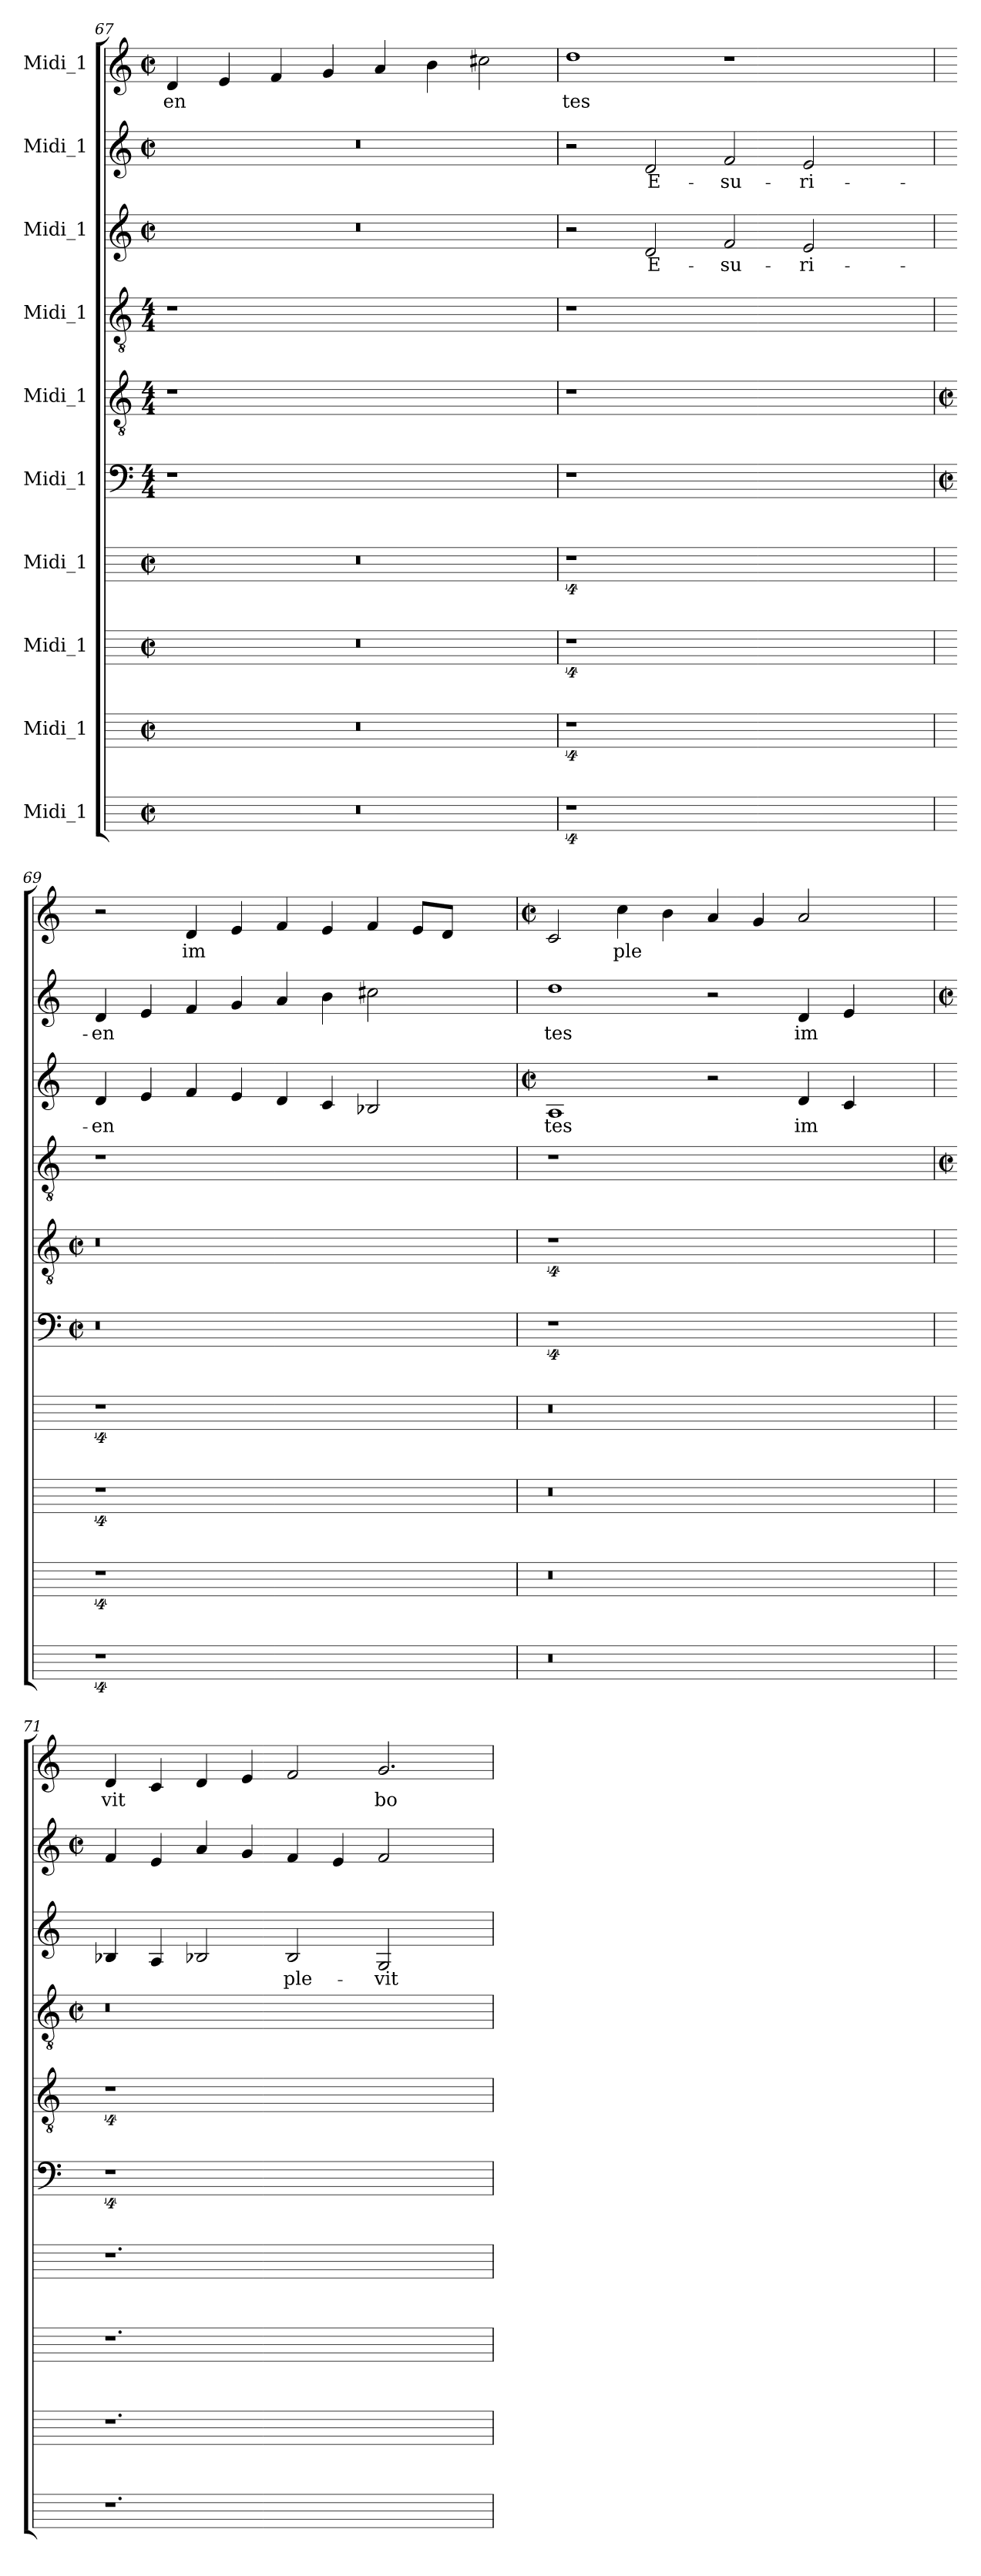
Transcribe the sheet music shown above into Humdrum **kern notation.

**kern	**kern	**kern	**kern	**kern	**kern	**kern	**kern	**text	**kern	**text	**kern	**text
*part10	*part9	*part8	*part7	*part6	*part5	*part4	*part3	*part3	*part2	*part2	*part1	*part1
*staff10	*staff9	*staff8	*staff7	*staff6	*staff5	*staff4	*staff3	*staff3	*staff2	*staff2	*staff1	*staff1
*I"Midi_1	*I"Midi_1	*I"Midi_1	*I"Midi_1	*I"Midi_1	*I"Midi_1	*I"Midi_1	*I"Midi_1	*	*I"Midi_1	*	*I"Midi_1	*
!!LO:LB:g=z
*	*	*	*	*clefF4	*clefGv2	*clefGv2	*clefG2	*	*clefG2	*	*clefG2	*
*	*	*	*	*k[]	*k[]	*k[]	*k[]	*	*k[]	*	*k[]	*
*	*	*	*	*C:	*C:	*C:	*C:	*	*C:	*	*C:	*
*M4/2	*M4/2	*M4/2	*M4/2	*M4/4	*M4/4	*M4/4	*M4/2	*	*M4/2	*	*M4/2	*
*met(c|)	*met(c|)	*met(c|)	*met(c|)	*	*	*	*met(c|)	*	*met(c|)	*	*met(c|)	*
=67	=67	=67	=67	=67	=67	=67	=67	=67	=67	=67	=67	=67
!	!	!	!	!	!	!	!	!	!	!	!	!LO:LY:b
0r	0r	0r	0r	1r	1r	1r	0r	.	0r	.	4d	-en
.	.	.	.	.	.	.	.	.	.	.	4e	.
.	.	.	.	.	.	.	.	.	.	.	4f	.
.	.	.	.	.	.	.	.	.	.	.	4g	.
.	.	.	.	1ryy	1ryy	1ryy	.	.	.	.	4a	.
.	.	.	.	.	.	.	.	.	.	.	4b	.
.	.	.	.	.	.	.	.	.	.	.	2cc#X	.
=68	=68	=68	=68	=68	=68	=68	=68	=68	=68	=68	=68	=68
!	!	!	!	!	!	!	!	!	!	!	!	!LO:LY:b
4%9r	4%9r	4%9r	4%9r	1r	1r	1r	2r	.	2r	.	1dd	tes
!	!	!	!	!	!	!	!	!LO:LY:b	!	!LO:LY:b	!	!
.	.	.	.	.	.	.	2d	E-	2d	E-	.	.
!	!	!	!	!	!	!	!	!LO:LY:b	!	!LO:LY:b	!	!
.	.	.	.	1ryy	1ryy	1ryy	2f	-su-	2f	-su-	1r	.
!	!	!	!	!	!	!	!	!LO:LY:b	!	!LO:LY:b	!	!
.	.	.	.	.	.	.	2e	-ri-	2e	-ri-	.	.
.	.	.	.	4ryy	4ryy	4ryy	4ryy	.	4ryy	.	4ryy	.
!!LO:LB:g=z
=69	=69	=69	=69	=69	=69	=69	=69	=69	=69	=69	=69	=69
*	*	*	*	*M4/2	*M4/2	*	*	*	*	*	*	*
*	*	*	*	*met(c|)	*met(c|)	*	*	*	*	*	*	*
!	!	!	!	!	!	!	!	!LO:LY:b	!	!LO:LY:b	!	!
4%9r	4%9r	4%9r	4%9r	0r	0r	1r	4d	-en	4d	-en	2r	.
.	.	.	.	.	.	.	4e	.	4e	.	.	.
!	!	!	!	!	!	!	!	!	!	!	!	!LO:LY:b
.	.	.	.	.	.	.	4f	.	4f	.	4d	im
.	.	.	.	.	.	.	4e	.	4g	.	4e	.
.	.	.	.	.	.	1ryy	4d	.	4a	.	4f	.
.	.	.	.	.	.	.	4c	.	4b	.	4e	.
.	.	.	.	.	.	.	2B-X	.	2cc#X	.	4f	.
.	.	.	.	.	.	.	.	.	.	.	8eL	.
.	.	.	.	.	.	.	.	.	.	.	8dJ	.
.	.	.	.	4ryy	4ryy	4ryy	4ryy	.	4ryy	.	4ryy	.
!!LO:LB:g=z
=70	=70	=70	=70	=70	=70	=70	=70	=70	=70	=70	=70	=70
*	*	*	*	*	*	*	*M4/2	*	*	*	*M4/2	*
*	*	*	*	*	*	*	*met(c|)	*	*	*	*met(c|)	*
!	!	!	!	!	!	!	!	!LO:LY:b	!	!LO:LY:b	!	!
0r	0r	0r	0r	4%9r	4%9r	1r	1A	tes	1dd	tes	2c	.
!	!	!	!	!	!	!	!	!	!	!	!	!LO:LY:b
.	.	.	.	.	.	.	.	.	.	.	4cc	ple
.	.	.	.	.	.	.	.	.	.	.	4b	.
.	.	.	.	.	.	1ryy	2r	.	2r	.	4a	.
.	.	.	.	.	.	.	.	.	.	.	4g	.
!	!	!	!	!	!	!	!	!LO:LY:b	!	!LO:LY:b	!	!
.	.	.	.	.	.	.	4d	im	4d	im	2a	.
.	.	.	.	.	.	.	4c	.	4e	.	.	.
4ryy	4ryy	4ryy	4ryy	.	.	4ryy	4ryy	.	4ryy	.	4ryy	.
!!LO:LB:g=z
=71	=71	=71	=71	=71	=71	=71	=71	=71	=71	=71	=71	=71
*	*	*	*	*	*	*M4/2	*	*	*M4/2	*	*	*
*	*	*	*	*	*	*met(c|)	*	*	*met(c|)	*	*	*
!	!	!	!	!	!	!	!	!	!	!	!	!LO:LY:b
1.r	1.r	1.r	1.r	4%9r	4%9r	0r	4B-X	.	4f	.	4d	vit
.	.	.	.	.	.	.	4A	.	4e	.	4c	.
.	.	.	.	.	.	.	2B-X	.	4a	.	4d	.
.	.	.	.	.	.	.	.	.	4g	.	4e	.
!	!	!	!	!	!	!	!	!LO:LY:b	!	!	!	!
.	.	.	.	.	.	.	2B-	ple-	4f	.	2f	.
.	.	.	.	.	.	.	.	.	4e	.	.	.
!	!	!	!	!	!	!	!	!LO:LY:b	!	!	!	!LO:LY:b
2.ryy	2.ryy	2.ryy	2.ryy	.	.	.	2G	-vit	2f	.	2.g	bo-
.	.	.	.	.	.	4ryy	4ryy	.	4ryy	.	.	.
=	=	=	=	=	=	=	=	=	=	=	=	=
*-	*-	*-	*-	*-	*-	*-	*-	*-	*-	*-	*-	*-
